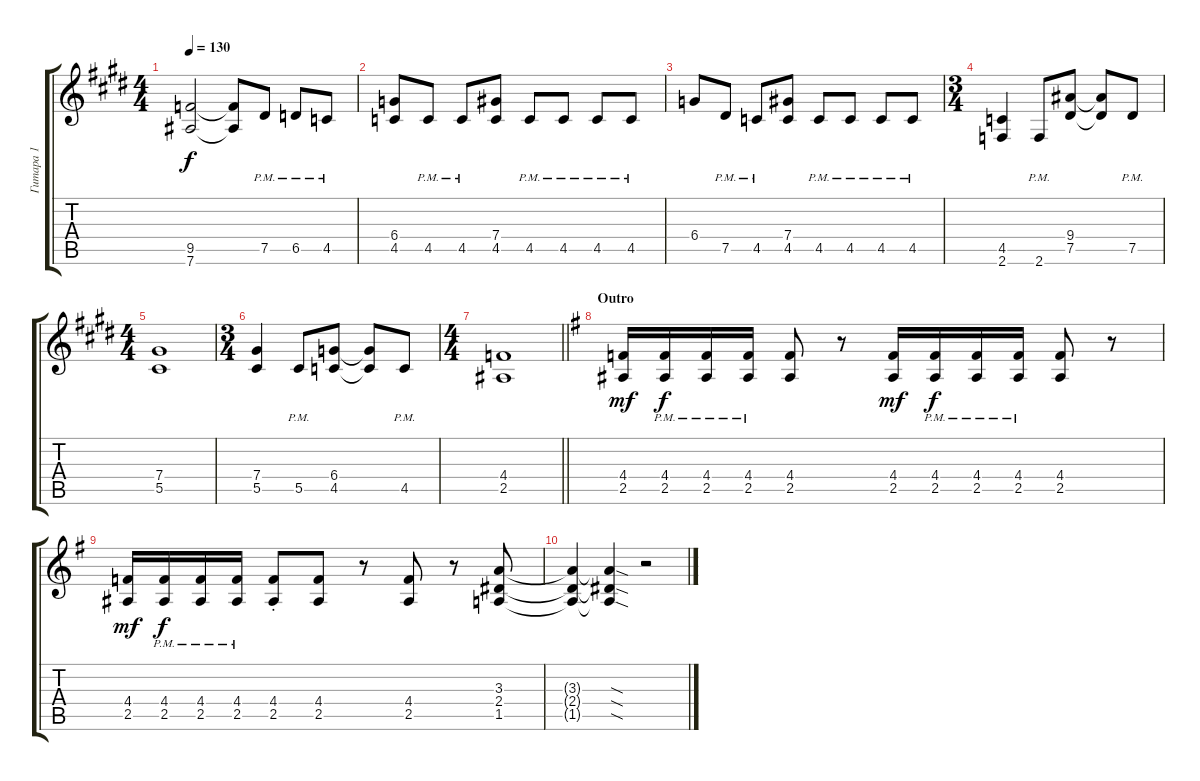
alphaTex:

\track ("Гитара 1" "Гитара 1") {instrument distortionguitar}
\staff {score tabs}
\tuning (Eb4 Bb3 Gb3 Db3 Ab2 Eb2) {hide}
\ts (4 4)
\tempo 130
\clef g2
\ks c#minor
(9.5{t} 7.6{t}).2{dy f} (9.5{t} 7.6{t}).8 7.5{pm}.8 6.5{pm}.8 4.5{pm}.8 |
(6.4 4.5).8 4.5{pm}.8 4.5{pm}.8 (7.4 4.5).8 4.5{pm}.8 4.5{pm}.8 4.5{pm}.8 4.5{pm}.8 |
6.4.8 7.5{pm}.8 4.5{pm}.8 (7.4 4.5).8 4.5{pm}.8 4.5{pm}.8 4.5{pm}.8 4.5{pm}.8 |
\ts (3 4)
(4.5 2.6).4 2.6{pm}.8 (9.4 7.5).8 (9.4{t} 7.5{t}).8 7.5{pm}.8 |
\ts (4 4)
(7.4 5.5).1 |
\ts (3 4)
(7.4 5.5).4 5.5{pm}.8 (6.4 4.5).8 (6.4{t} 4.5{t}).8 4.5{pm}.8 |
\ts (4 4)
\barLineRight lightlight
(4.4 2.5).1 |
\section ("" "Outro")
\ks eminor
(4.4 2.5).16{dy mf} (4.4{pm} 2.5{pm}).16{dy f} (4.4{pm} 2.5{pm}).16 (4.4{pm} 2.5{pm}).16 (4.4 2.5).8 r.8 (4.4 2.5).16{dy mf} (4.4{pm} 2.5{pm}).16{dy f} (4.4{pm} 2.5{pm}).16 (4.4{pm} 2.5{pm}).16 (4.4 2.5).8 r.8 |
(4.4 2.5).16{dy mf} (4.4{pm} 2.5{pm}).16{dy f} (4.4{pm} 2.5{pm}).16 (4.4{pm} 2.5{pm}).16 (4.4{st} 2.5{st}).8 (4.4 2.5).8 r.8 (4.4 2.5).8 r.8 (3.3 2.4 1.5).8 |
(3.3{t} 2.4{t} 1.5{t}).4 (3.3{sod t} 2.4{sod t} 1.5{sod t}).4 r.2
